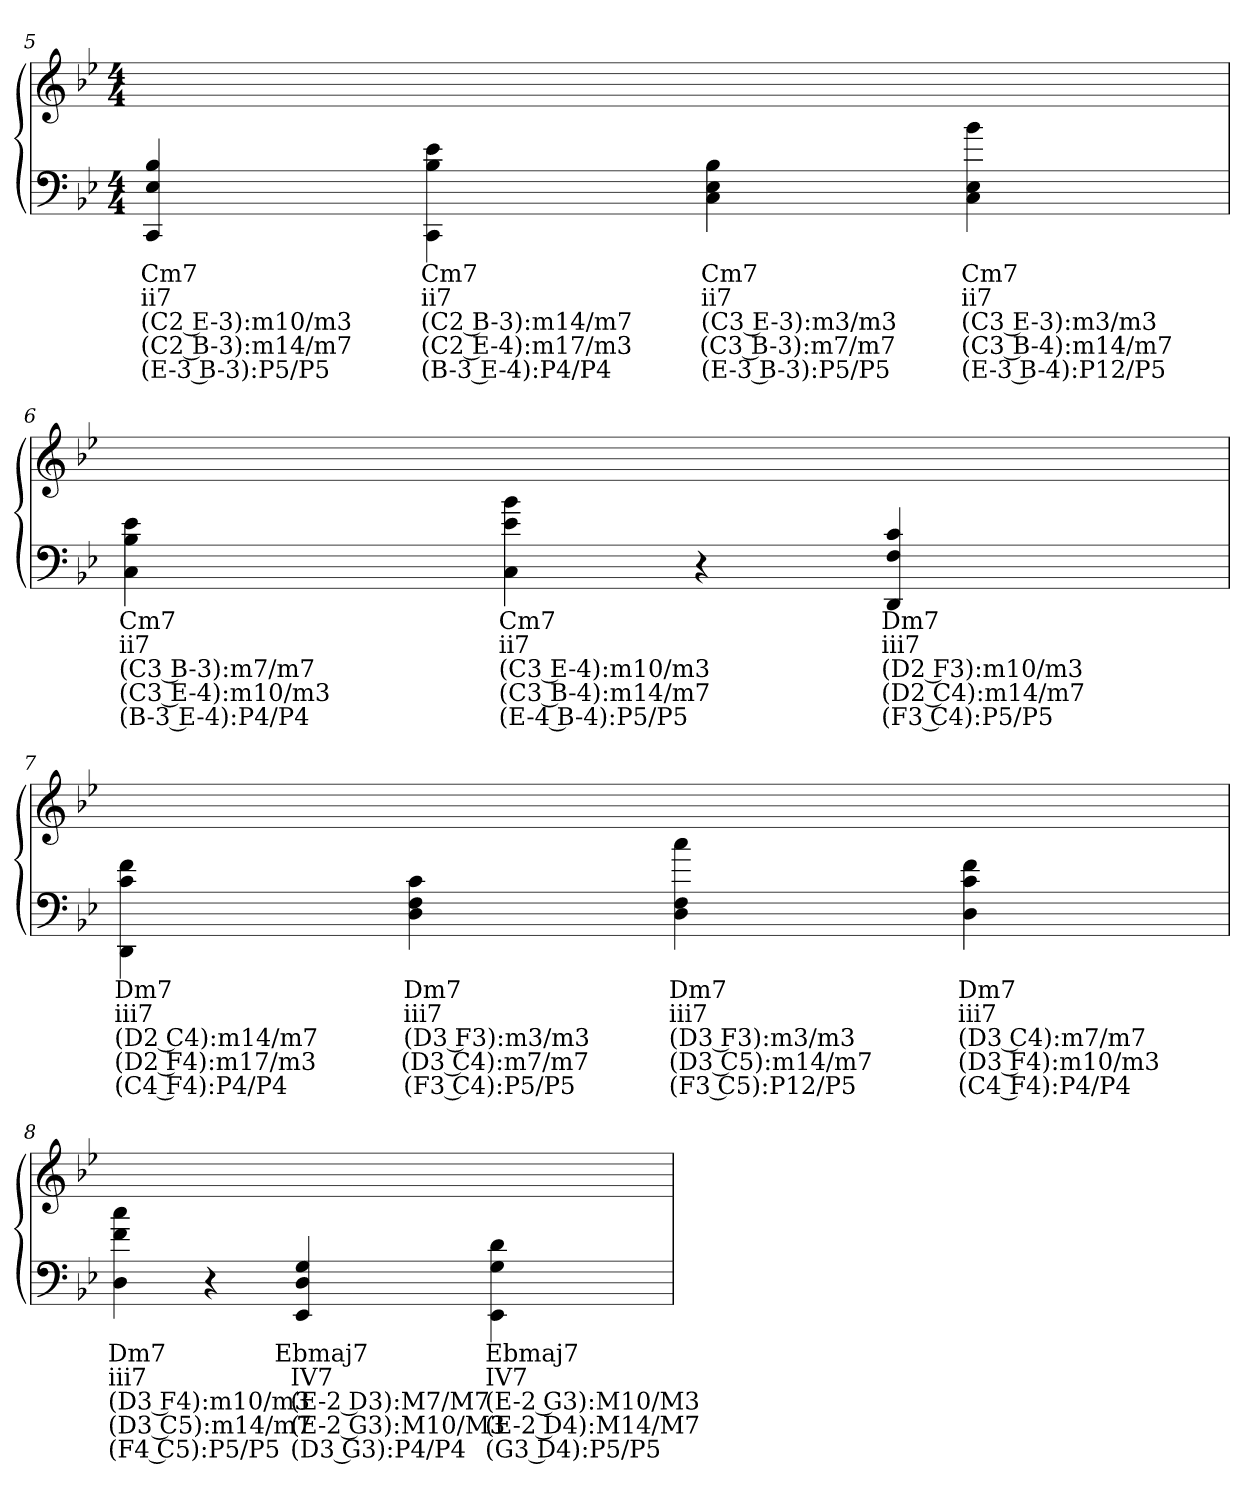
**kern	**text	**text	**text	**text	**text	**kern
*part2	*part2	*part2	*part2	*part2	*part2	*part1
*staff2	*staff2	*staff2	*staff2	*staff2	*staff2	*staff1
*clefF4	*	*	*	*	*	*clefG2
*k[b-e-]	*	*	*	*	*	*k[b-e-]
*B-:	*	*	*	*	*	*B-:
*M4/4	*	*	*	*	*	*M4/4
=5	=5	=5	=5	=5	=5	=5
4CC 4E- 4B-	Cm7	ii7	(C2 E-3):m10/m3	(C2 B-3):m14/m7	(E-3 B-3):P5/P5	1ryy
4CC 4B- 4e-	Cm7	ii7	(C2 B-3):m14/m7	(C2 E-4):m17/m3	(B-3 E-4):P4/P4	.
4C 4E- 4B-	Cm7	ii7	(C3 E-3):m3/m3	(C3 B-3):m7/m7	(E-3 B-3):P5/P5	.
4C 4E- 4b-	Cm7	ii7	(C3 E-3):m3/m3	(C3 B-4):m14/m7	(E-3 B-4):P12/P5	.
=6	=6	=6	=6	=6	=6	=6
4C 4B- 4e-	Cm7	ii7	(C3 B-3):m7/m7	(C3 E-4):m10/m3	(B-3 E-4):P4/P4	1ryy
4C 4e- 4b-	Cm7	ii7	(C3 E-4):m10/m3	(C3 B-4):m14/m7	(E-4 B-4):P5/P5	.
4r	.	.	.	.	.	.
4DD 4F 4c	Dm7	iii7	(D2 F3):m10/m3	(D2 C4):m14/m7	(F3 C4):P5/P5	.
=7	=7	=7	=7	=7	=7	=7
4DD 4c 4f	Dm7	iii7	(D2 C4):m14/m7	(D2 F4):m17/m3	(C4 F4):P4/P4	1ryy
4D 4F 4c	Dm7	iii7	(D3 F3):m3/m3	(D3 C4):m7/m7	(F3 C4):P5/P5	.
4D 4F 4cc	Dm7	iii7	(D3 F3):m3/m3	(D3 C5):m14/m7	(F3 C5):P12/P5	.
4D 4c 4f	Dm7	iii7	(D3 C4):m7/m7	(D3 F4):m10/m3	(C4 F4):P4/P4	.
=8	=8	=8	=8	=8	=8	=8
4D 4f 4cc	Dm7	iii7	(D3 F4):m10/m3	(D3 C5):m14/m7	(F4 C5):P5/P5	1ryy
4r	.	.	.	.	.	.
4EE- 4D 4G	Ebmaj7	IV7	(E-2 D3):M7/M7	(E-2 G3):M10/M3	(D3 G3):P4/P4	.
4EE- 4G 4d	Ebmaj7	IV7	(E-2 G3):M10/M3	(E-2 D4):M14/M7	(G3 D4):P5/P5	.
=	=	=	=	=	=	=
*-	*-	*-	*-	*-	*-	*-
